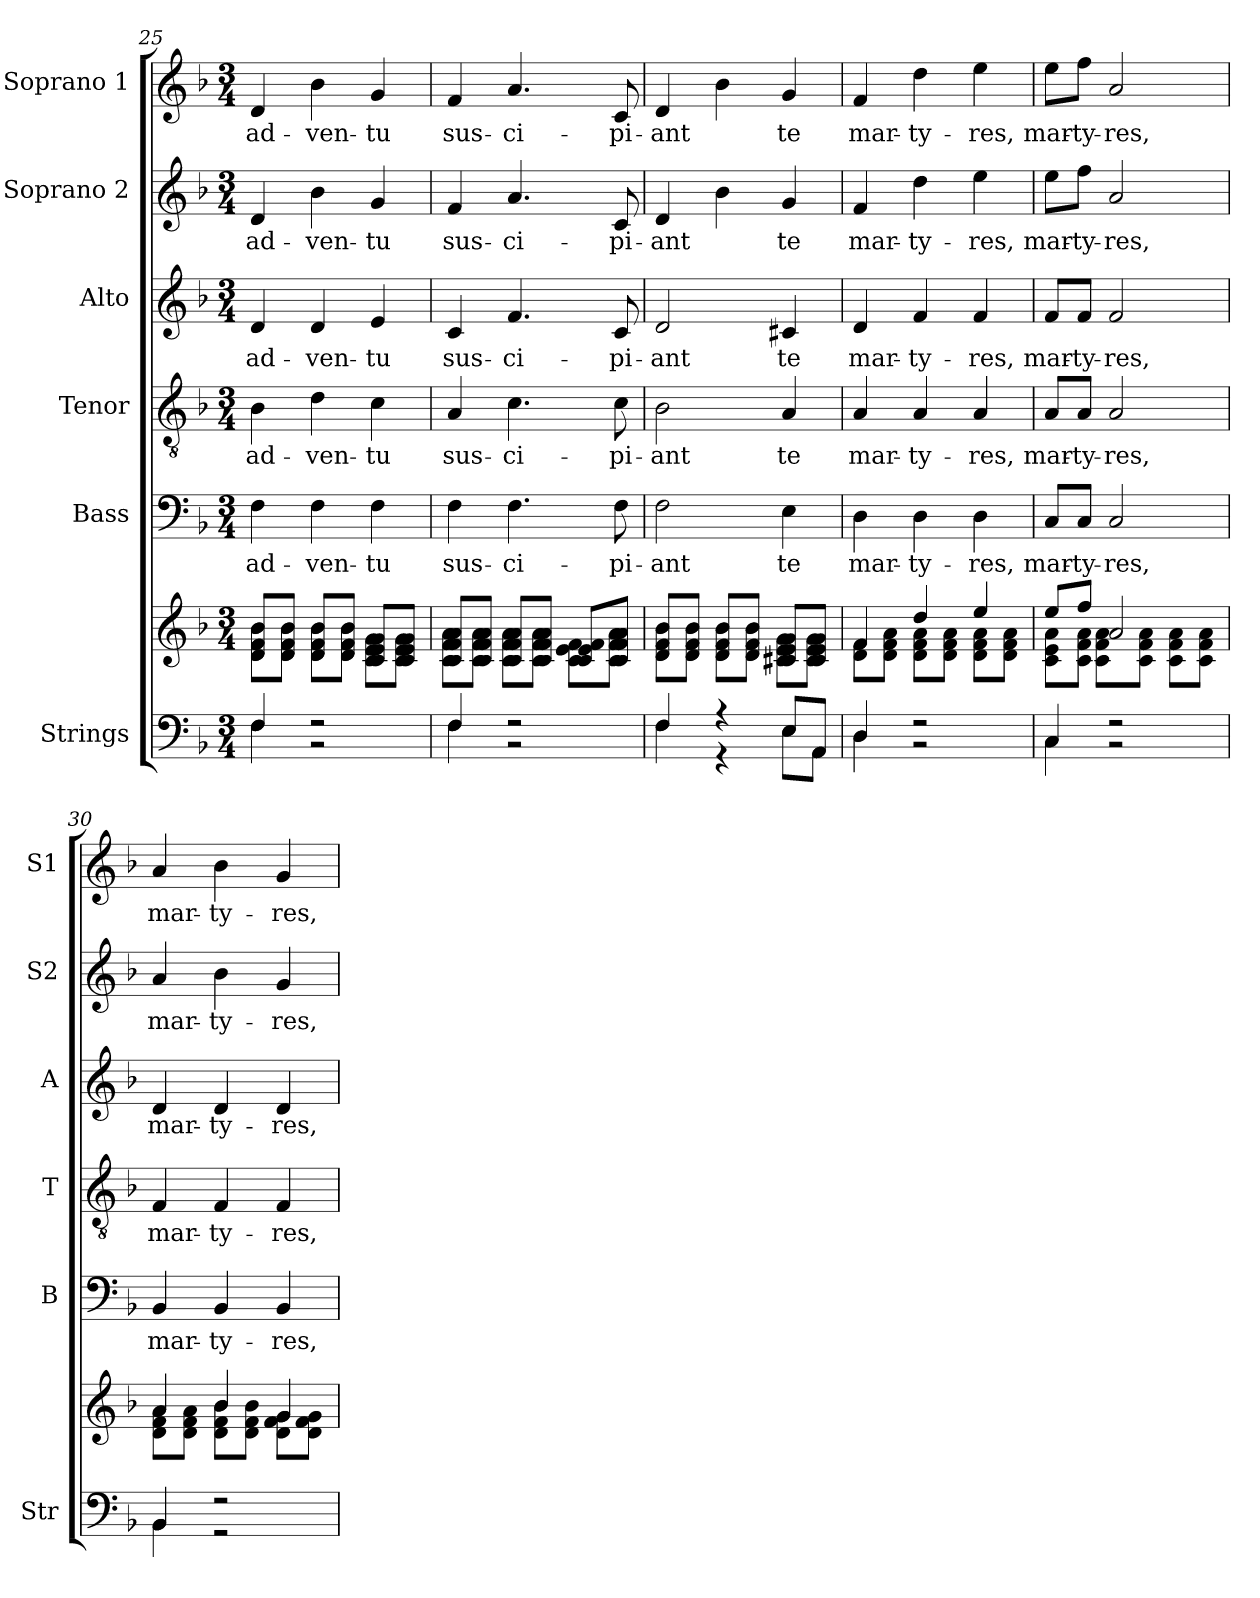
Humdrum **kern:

**kern	**kern	**kern	**text	**kern	**text	**kern	**text	**kern	**text	**kern	**text
*part6	*part6	*part5	*part5	*part4	*part4	*part3	*part3	*part2	*part2	*part1	*part1
*staff7	*staff6	*staff5	*staff5	*staff4	*staff4	*staff3	*staff3	*staff2	*staff2	*staff1	*staff1
*I"Strings	*	*I"Bass	*	*I"Tenor	*	*I"Alto	*	*I"Soprano 2	*	*I"Soprano 1	*
*I'Str	*	*I'B	*	*I'T	*	*I'A	*	*I'S2	*	*I'S1	*
*clefF4	*clefG2	*clefF4	*	*clefGv2	*	*clefG2	*	*clefG2	*	*clefG2	*
*k[b-]	*k[b-]	*k[b-]	*	*k[b-]	*	*k[b-]	*	*k[b-]	*	*k[b-]	*
*M3/4	*M3/4	*M3/4	*	*M3/4	*	*M3/4	*	*M3/4	*	*M3/4	*
=25	=25	=25	=25	=25	=25	=25	=25	=25	=25	=25	=25
*^	*^	*	*	*	*	*	*	*	*	*	*
!	!	!	!	!	!LO:LY:b	!	!LO:LY:b	!	!LO:LY:b	!	!LO:LY:b	!	!LO:LY:b
4F/	4F\	8d/ 8f/ 8b-/L	8d\ 8f\ 8b-\L	4F	ad-	4B-	ad-	4d	ad-	4d	ad-	4d	ad-
.	.	8d/ 8f/ 8b-/J	8d\ 8f\ 8b-\J	.	.	.	.	.	.	.	.	.	.
!	!	!	!	!	!LO:LY:b	!	!LO:LY:b	!	!LO:LY:b	!	!LO:LY:b	!	!LO:LY:b
2r	2r	8d/ 8f/ 8b-/L	8d\ 8f\ 8b-\L	4F	-ven-	4d	-ven-	4d	-ven-	4b-	-ven-	4b-	-ven-
.	.	8d/ 8f/ 8b-/J	8d\ 8f\ 8b-\J	.	.	.	.	.	.	.	.	.	.
!	!	!	!	!	!LO:LY:b	!	!LO:LY:b	!	!LO:LY:b	!	!LO:LY:b	!	!LO:LY:b
.	.	8c/ 8e/ 8g/L	8c\ 8e\ 8g\L	4F	-tu	4c	-tu	4e	-tu	4g	-tu	4g	-tu
.	.	8c/ 8e/ 8g/J	8c\ 8e\ 8g\J	.	.	.	.	.	.	.	.	.	.
=26	=26	=26	=26	=26	=26	=26	=26	=26	=26	=26	=26	=26	=26
!	!	!	!	!	!LO:LY:b	!	!LO:LY:b	!	!LO:LY:b	!	!LO:LY:b	!	!LO:LY:b
4F/	4F\	8c/ 8f/ 8a/L	8c\ 8f\ 8a\L	4F	sus-	4A	sus-	4c	sus-	4f	sus-	4f	sus-
.	.	8c/ 8f/ 8a/J	8c\ 8f\ 8a\J	.	.	.	.	.	.	.	.	.	.
!	!	!	!	!	!LO:LY:b	!	!LO:LY:b	!	!LO:LY:b	!	!LO:LY:b	!	!LO:LY:b
2r	2r	8c/ 8f/ 8a/L	8c\ 8f\ 8a\L	4.F	-ci-	4.c	-ci-	4.f	-ci-	4.a	-ci-	4.a	-ci-
.	.	8c/ 8f/ 8a/J	8c\ 8f\ 8a\J	.	.	.	.	.	.	.	.	.	.
.	.	8c/ 8e/ 8f/L	8c\ 8e\ 8f\L	.	.	.	.	.	.	.	.	.	.
!	!	!	!	!	!LO:LY:b	!	!LO:LY:b	!	!LO:LY:b	!	!LO:LY:b	!	!LO:LY:b
.	.	8c/ 8f/ 8a/J	8c\ 8f\ 8a\J	8F	-pi-	8c	-pi-	8c	-pi-	8c	-pi-	8c	-pi-
=27	=27	=27	=27	=27	=27	=27	=27	=27	=27	=27	=27	=27	=27
!	!	!	!	!	!LO:LY:b	!	!LO:LY:b	!	!LO:LY:b	!	!	!	!
4F/	4F\	8d/ 8f/ 8b-/L	8d\ 8f\ 8b-\L	2F	-ant	2B-	-ant	2d	-ant	4d	-ant	4d	-ant
.	.	8d/ 8f/ 8b-/J	8d\ 8f\ 8b-\J	.	.	.	.	.	.	.	.	.	.
4r	4r	8d/ 8f/ 8b-/L	8d\ 8f\ 8b-\L	.	.	.	.	.	.	4b-	.	4b-	.
.	.	8d/ 8f/ 8b-/J	8d\ 8f\ 8b-\J	.	.	.	.	.	.	.	.	.	.
!	!	!	!	!	!LO:LY:b	!	!LO:LY:b	!	!LO:LY:b	!	!LO:LY:b	!	!LO:LY:b
8E/L	8E\L	8c#X/ 8e/ 8g/L	8c#X\ 8e\ 8g\L	4E	te	4A	te	4c#X	te	4g	te	4g	te
8AA/J	8AA\J	8c#/ 8e/ 8g/J	8c#\ 8e\ 8g\J	.	.	.	.	.	.	.	.	.	.
=28	=28	=28	=28	=28	=28	=28	=28	=28	=28	=28	=28	=28	=28
!	!	!	!	!	!LO:LY:b	!	!LO:LY:b	!	!LO:LY:b	!	!LO:LY:b	!	!LO:LY:b
4D/	4D\	4f/	8d\ 8f\L	4D	mar-	4A	mar-	4d	mar-	4f	mar-	4f	mar-
.	.	.	8d\ 8f\ 8a\J	.	.	.	.	.	.	.	.	.	.
!	!	!	!	!	!LO:LY:b	!	!LO:LY:b	!	!LO:LY:b	!	!LO:LY:b	!	!LO:LY:b
2r	2r	4dd/	8d\ 8f\ 8a\L	4D	-ty-	4A	-ty-	4f	-ty-	4dd	-ty-	4dd	-ty-
.	.	.	8d\ 8f\ 8a\J	.	.	.	.	.	.	.	.	.	.
!	!	!	!	!	!LO:LY:b	!	!LO:LY:b	!	!LO:LY:b	!	!LO:LY:b	!	!LO:LY:b
.	.	4ee/	8d\ 8f\ 8a\L	4D	-res,	4A	-res,	4f	-res,	4ee	-res,	4ee	-res,
.	.	.	8d\ 8f\ 8a\J	.	.	.	.	.	.	.	.	.	.
=29	=29	=29	=29	=29	=29	=29	=29	=29	=29	=29	=29	=29	=29
!	!	!	!	!	!LO:LY:b	!	!LO:LY:b	!	!LO:LY:b	!	!LO:LY:b	!	!LO:LY:b
4C/	4C\	8ee/L	8c\ 8e\ 8a\L	8CL	mar-	8AL	mar-	8fL	mar-	8eeL	mar-	8eeL	mar-
!	!	!	!	!	!LO:LY:b	!	!LO:LY:b	!	!LO:LY:b	!	!LO:LY:b	!	!LO:LY:b
.	.	8ff/J	8c\ 8f\ 8a\J	8CJ	-ty-	8AJ	-ty-	8fJ	-ty-	8ffJ	-ty-	8ffJ	-ty-
!	!	!	!	!	!LO:LY:b	!	!LO:LY:b	!	!LO:LY:b	!	!LO:LY:b	!	!LO:LY:b
2r	2r	2a/	8c\ 8f\ 8a\L	2C	-res,	2A	-res,	2f	-res,	2a	-res,	2a	-res,
.	.	.	8c\ 8f\ 8a\J	.	.	.	.	.	.	.	.	.	.
.	.	.	8c\ 8f\ 8a\L	.	.	.	.	.	.	.	.	.	.
.	.	.	8c\ 8f\ 8a\J	.	.	.	.	.	.	.	.	.	.
=30	=30	=30	=30	=30	=30	=30	=30	=30	=30	=30	=30	=30	=30
!	!	!	!	!	!LO:LY:b	!	!LO:LY:b	!	!LO:LY:b	!	!LO:LY:b	!	!LO:LY:b
4BB-/	4BB-\	4a/	8d\ 8f\ 8a\L	4BB-	mar-	4F	mar-	4d	mar-	4a	mar-	4a	mar-
.	.	.	8d\ 8f\ 8a\J	.	.	.	.	.	.	.	.	.	.
!	!	!	!	!	!LO:LY:b	!	!LO:LY:b	!	!LO:LY:b	!	!LO:LY:b	!	!LO:LY:b
2r	2r	4b-/	8d\ 8f\ 8b-\L	4BB-	-ty-	4F	-ty-	4d	-ty-	4b-	-ty-	4b-	-ty-
.	.	.	8d\ 8f\ 8b-\J	.	.	.	.	.	.	.	.	.	.
!	!	!	!	!	!LO:LY:b	!	!LO:LY:b	!	!LO:LY:b	!	!LO:LY:b	!	!LO:LY:b
.	.	4g/	8d\ 8f\ 8g\L	4BB-	-res,	4F	-res,	4d	-res,	4g	-res,	4g	-res,
.	.	.	8d\ 8f\ 8g\J	.	.	.	.	.	.	.	.	.	.
*v	*v	*	*	*	*	*	*	*	*	*	*	*	*
*	*v	*v	*	*	*	*	*	*	*	*	*	*
=	=	=	=	=	=	=	=	=	=	=	=
*-	*-	*-	*-	*-	*-	*-	*-	*-	*-	*-	*-
